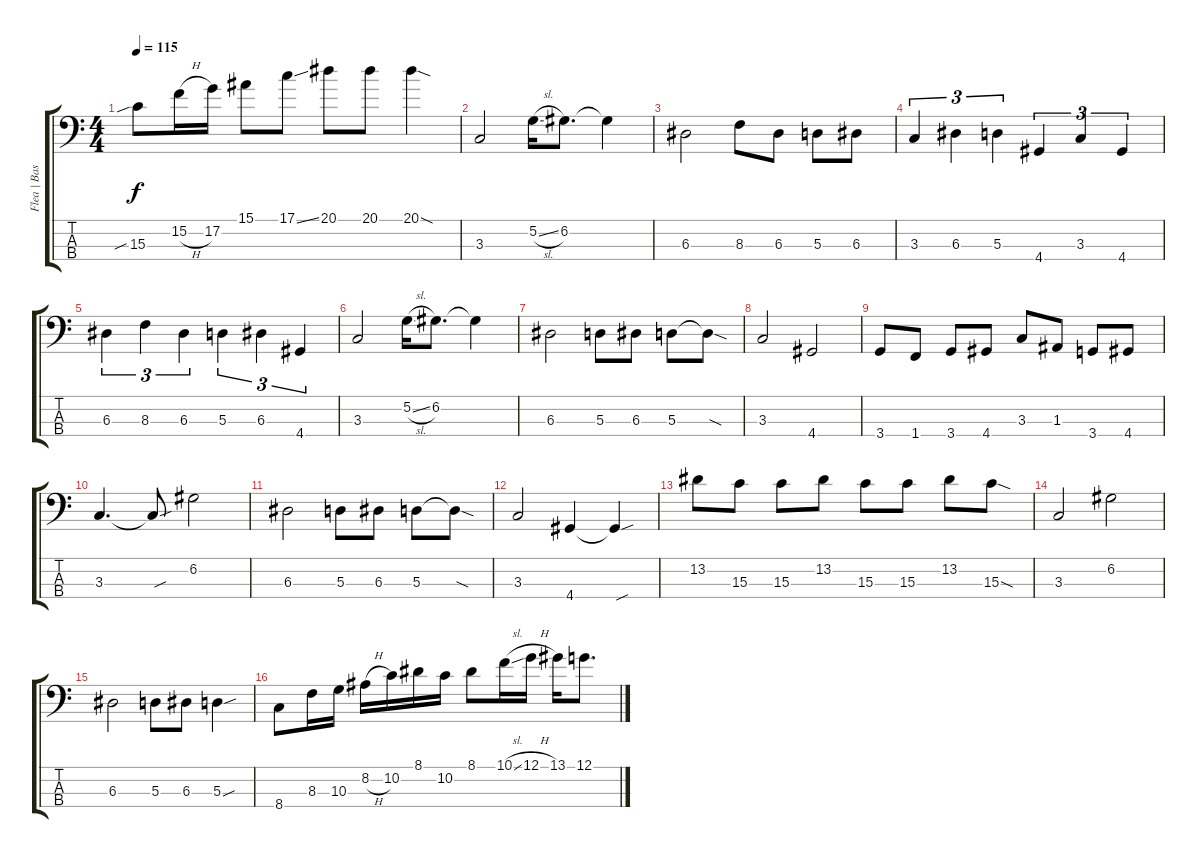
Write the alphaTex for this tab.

\track ("Flea | Bass" "Flea | Bas") {instrument electricbassfinger}
\staff {score tabs}
\tuning (G2 D2 A1 E1) {hide}
\ts (4 4)
\tempo 115
\clef f4
\ks c
15.3{sib}.8{dy f} 15.2{h}.16 17.2.16 15.1.8 17.1{ss}.8 20.1.8 20.1.8 20.1{sod}.4 |
3.3.2 5.2{sl}.16 6.2.8{d} 6.2{t}.4 |
6.3.2 8.3.8 6.3.8 5.3.8 6.3.8 |
3.3.4{tu (3 2)} 6.3.4{tu (3 2)} 5.3.4{tu (3 2)} 4.4.4{tu (3 2)} 3.3.4{tu (3 2)} 4.4.4{tu (3 2)} |
6.3.4{tu (3 2)} 8.3.4{tu (3 2)} 6.3.4{tu (3 2)} 5.3.4{tu (3 2)} 6.3.4{tu (3 2)} 4.4.4{tu (3 2)} |
3.3.2 5.2{sl}.16 6.2.8{d} 6.2{t}.4 |
6.3.2 5.3.8 6.3.8 5.3.8 5.3{sod t}.8 |
3.3.2 4.4.2 |
3.4.8 1.4.8 3.4.8 4.4.8 3.3.8 1.3.8 3.4.8 4.4.8 |
3.3.4{d} 3.3{sou t}.8 6.2.2 |
6.3.2 5.3.8 6.3.8 5.3.8 5.3{sod t}.8 |
3.3.2 4.4.4 4.4{sou t}.4 |
13.2.8 15.3.8 15.3.8 13.2.8 15.3.8 15.3.8 13.2.8 15.3{sod}.8 |
3.3.2 6.2.2 |
6.3.2 5.3.8 6.3.8 5.3{sou}.4 |
8.4.8 8.3.16 10.3.16 8.2{h}.16 10.2.16 8.1.16 10.2.16 8.1.8 10.1{sl}.16 12.1{h}.16 13.1.16 12.1.8{d}
